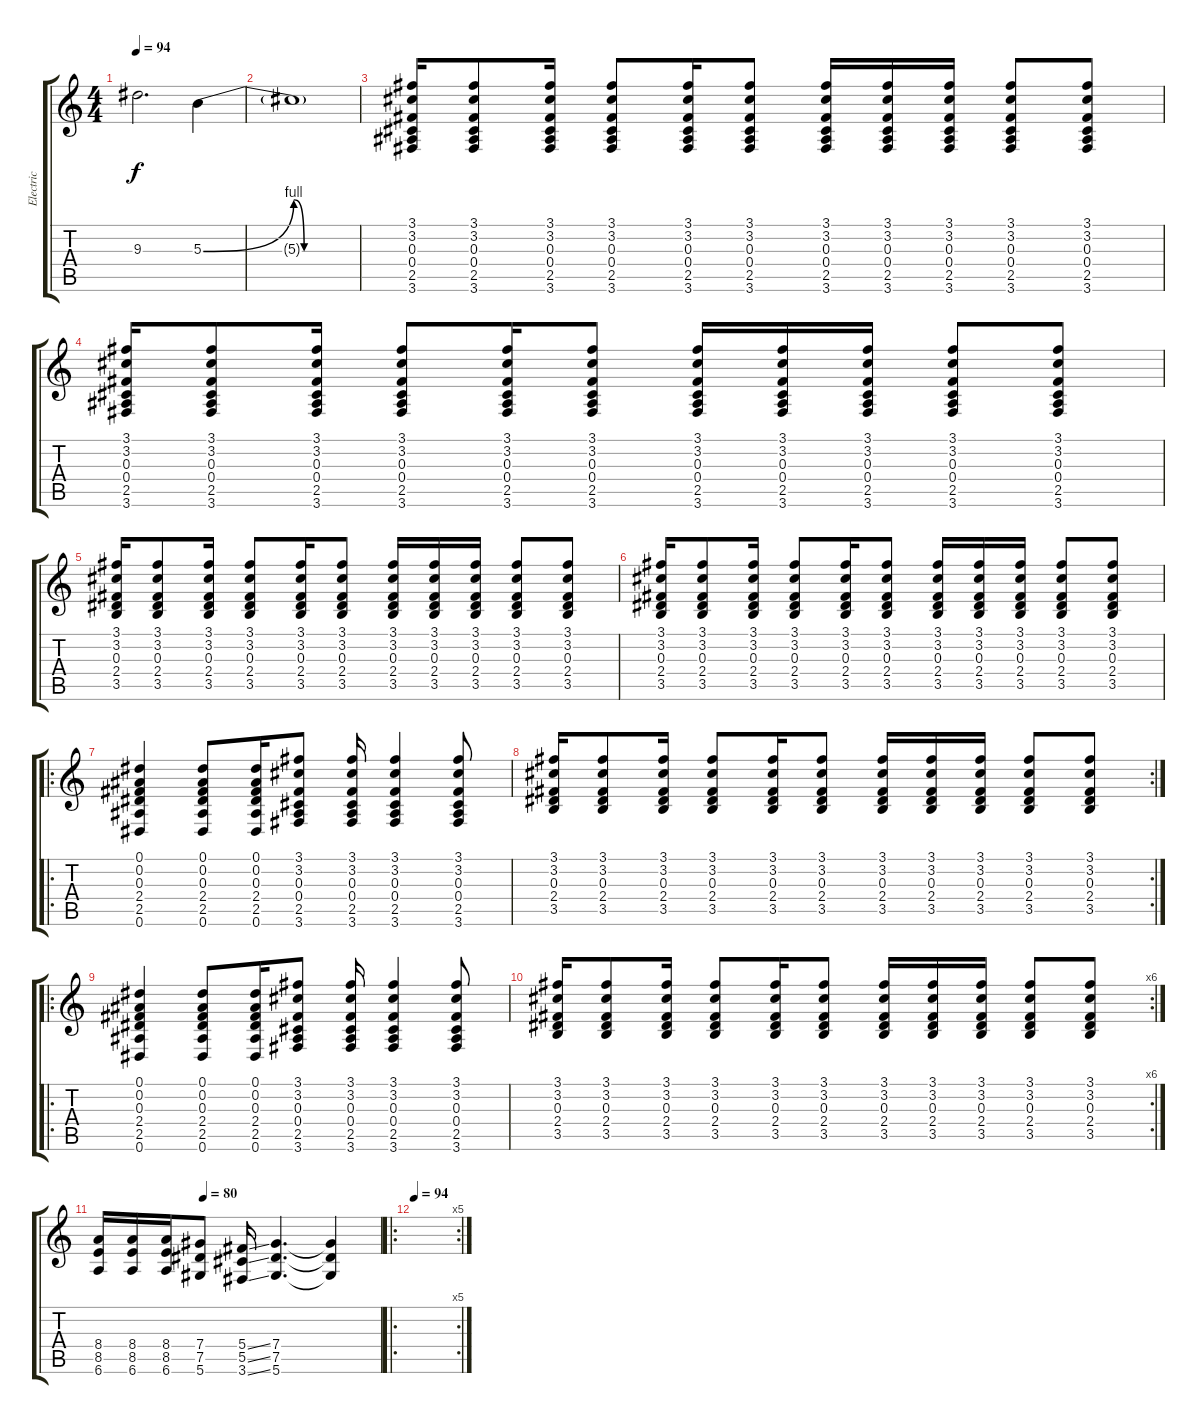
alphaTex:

\track ("Electric" "Electric") {instrument overdrivenguitar}
\staff {score tabs}
\tuning (Eb4 Bb3 Gb3 Db3 Ab2 Eb2) {hide}
\ts (4 4)
\tempo 94
\clef g2
\ks c
9.3.2{d dy f} 5.3{be (bend 0 0 60 4)}.4 |
5.3{be (custom 0 4 10 0 15 0 30 0 60 0) t}.1 |
(3.1 3.2 0.3 0.4 2.5 3.6).16 (3.1 3.2 0.3 0.4 2.5 3.6).8 (3.1 3.2 0.3 0.4 2.5 3.6).16 (3.1 3.2 0.3 0.4 2.5 3.6).8 (3.1 3.2 0.3 0.4 2.5 3.6).16 (3.1 3.2 0.3 0.4 2.5 3.6).8 (3.1 3.2 0.3 0.4 2.5 3.6).16 (3.1 3.2 0.3 0.4 2.5 3.6).16 (3.1 3.2 0.3 0.4 2.5 3.6).16 (3.1 3.2 0.3 0.4 2.5 3.6).8 (3.1 3.2 0.3 0.4 2.5 3.6).8 |
(3.1 3.2 0.3 0.4 2.5 3.6).16 (3.1 3.2 0.3 0.4 2.5 3.6).8 (3.1 3.2 0.3 0.4 2.5 3.6).16 (3.1 3.2 0.3 0.4 2.5 3.6).8 (3.1 3.2 0.3 0.4 2.5 3.6).16 (3.1 3.2 0.3 0.4 2.5 3.6).8 (3.1 3.2 0.3 0.4 2.5 3.6).16 (3.1 3.2 0.3 0.4 2.5 3.6).16 (3.1 3.2 0.3 0.4 2.5 3.6).16 (3.1 3.2 0.3 0.4 2.5 3.6).8 (3.1 3.2 0.3 0.4 2.5 3.6).8 |
(3.1 3.2 0.3 2.4 3.5).16 (3.1 3.2 0.3 2.4 3.5).8 (3.1 3.2 0.3 2.4 3.5).16 (3.1 3.2 0.3 2.4 3.5).8 (3.1 3.2 0.3 2.4 3.5).16 (3.1 3.2 0.3 2.4 3.5).8 (3.1 3.2 0.3 2.4 3.5).16 (3.1 3.2 0.3 2.4 3.5).16 (3.1 3.2 0.3 2.4 3.5).16 (3.1 3.2 0.3 2.4 3.5).8 (3.1 3.2 0.3 2.4 3.5).8 |
(3.1 3.2 0.3 2.4 3.5).16 (3.1 3.2 0.3 2.4 3.5).8 (3.1 3.2 0.3 2.4 3.5).16 (3.1 3.2 0.3 2.4 3.5).8 (3.1 3.2 0.3 2.4 3.5).16 (3.1 3.2 0.3 2.4 3.5).8 (3.1 3.2 0.3 2.4 3.5).16 (3.1 3.2 0.3 2.4 3.5).16 (3.1 3.2 0.3 2.4 3.5).16 (3.1 3.2 0.3 2.4 3.5).8 (3.1 3.2 0.3 2.4 3.5).8 |
\ro
(0.1 0.2 0.3 2.4 2.5 0.6).4 (0.1 0.2 0.3 2.4 2.5 0.6).8 (0.1 0.2 0.3 2.4 2.5 0.6).16 (3.1 3.2 0.3 0.4 2.5 3.6).8 (3.1 3.2 0.3 0.4 2.5 3.6).16 (3.1 3.2 0.3 0.4 2.5 3.6).4 (3.1 3.2 0.3 0.4 2.5 3.6).8 |
\rc 2
(3.1 3.2 0.3 2.4 3.5).16 (3.1 3.2 0.3 2.4 3.5).8 (3.1 3.2 0.3 2.4 3.5).16 (3.1 3.2 0.3 2.4 3.5).8 (3.1 3.2 0.3 2.4 3.5).16 (3.1 3.2 0.3 2.4 3.5).8 (3.1 3.2 0.3 2.4 3.5).16 (3.1 3.2 0.3 2.4 3.5).16 (3.1 3.2 0.3 2.4 3.5).16 (3.1 3.2 0.3 2.4 3.5).8 (3.1 3.2 0.3 2.4 3.5).8 |
\ro
(0.1 0.2 0.3 2.4 2.5 0.6).4 (0.1 0.2 0.3 2.4 2.5 0.6).8 (0.1 0.2 0.3 2.4 2.5 0.6).16 (3.1 3.2 0.3 0.4 2.5 3.6).8 (3.1 3.2 0.3 0.4 2.5 3.6).16 (3.1 3.2 0.3 0.4 2.5 3.6).4 (3.1 3.2 0.3 0.4 2.5 3.6).8 |
\rc 6
(3.1 3.2 0.3 2.4 3.5).16 (3.1 3.2 0.3 2.4 3.5).8 (3.1 3.2 0.3 2.4 3.5).16 (3.1 3.2 0.3 2.4 3.5).8 (3.1 3.2 0.3 2.4 3.5).16 (3.1 3.2 0.3 2.4 3.5).8 (3.1 3.2 0.3 2.4 3.5).16 (3.1 3.2 0.3 2.4 3.5).16 (3.1 3.2 0.3 2.4 3.5).16 (3.1 3.2 0.3 2.4 3.5).8 (3.1 3.2 0.3 2.4 3.5).8 |
\tempo (80 0.375)
(8.4 8.5 6.6).16 (8.4 8.5 6.6).16 (8.4 8.5 6.6).16 (7.4 7.5 5.6).8 (5.4{ss} 5.5{ss} 3.6{ss}).16 (7.4 7.5 5.6).4{d} (7.4{t} 7.5{t} 5.6{t}).4 |
\ro
\rc 5
\tempo 94
